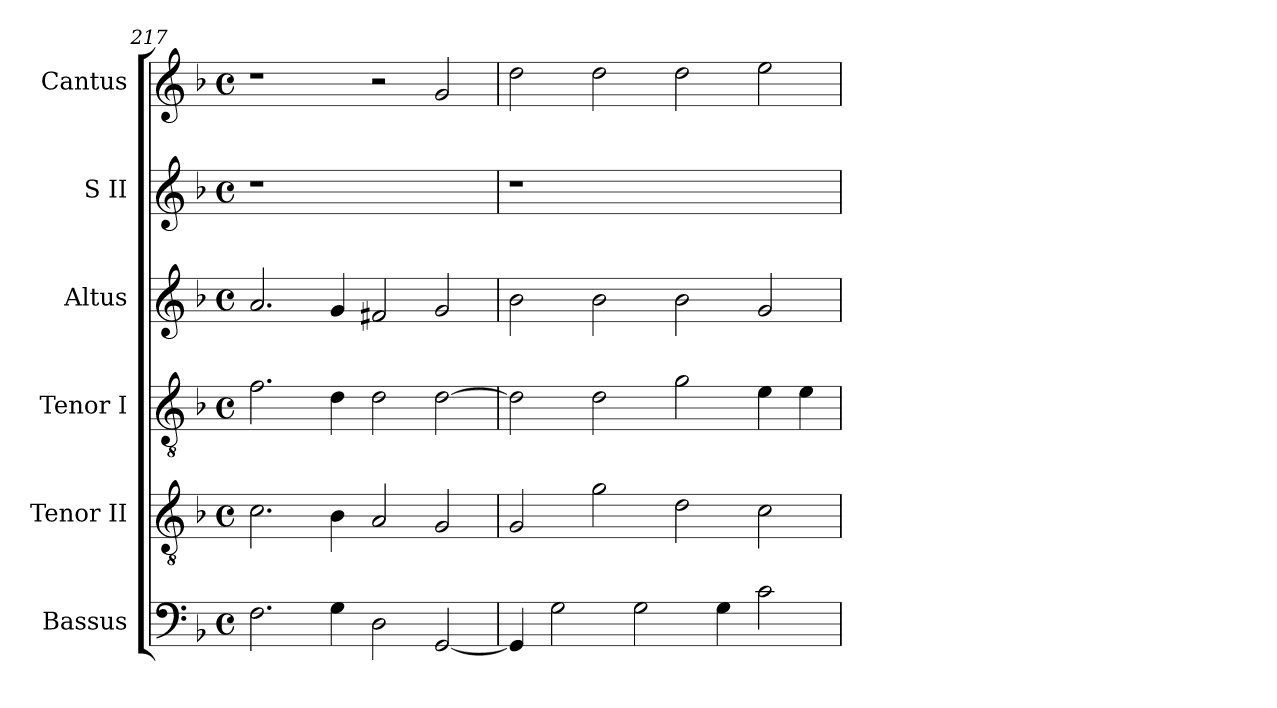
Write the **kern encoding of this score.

**kern	**kern	**kern	**kern	**kern	**kern
*part6	*part5	*part4	*part3	*part2	*part1
*staff6	*staff5	*staff4	*staff3	*staff2	*staff1
*I"Bassus	*I"Tenor II	*I"Tenor I	*I"Altus	*I"S II	*I"Cantus
*I'B	*I'T II	*I'T I	*I'A	*	*
*clefF4	*clefGv2	*clefGv2	*clefG2	*clefG2	*clefG2
*k[b-]	*k[b-]	*k[b-]	*k[b-]	*k[b-]	*k[b-]
*F:	*F:	*F:	*F:	*F:	*F:
*M4/4	*M4/4	*M4/4	*M4/4	*M4/4	*M4/4
*met(c)	*met(c)	*met(c)	*met(c)	*met(c)	*met(c)
=217	=217	=217	=217	=217	=217
2.F\	2.c\	2.f\	2.a/	1r	1r
4G\	4B-\	4d\	4g/	.	.
2D\	2A/	2d\	2f#X/	1ryy	2r
[<2GG/	2G/	[>2d\	2g/	.	2g/
=218	=218	=218	=218	=218	=218
4GG/]	2G/	2d\]	2b-\	1r	2dd\
2G\	.	.	.	.	.
.	2g\	2d\	2b-\	.	2dd\
2G\	.	.	.	.	.
.	2d\	2g\	2b-\	1ryy	2dd\
4G\	.	.	.	.	.
2c\	2c\	4e\	2g/	.	2ee\
.	.	4e\	.	.	.
=	=	=	=	=	=
*-	*-	*-	*-	*-	*-
